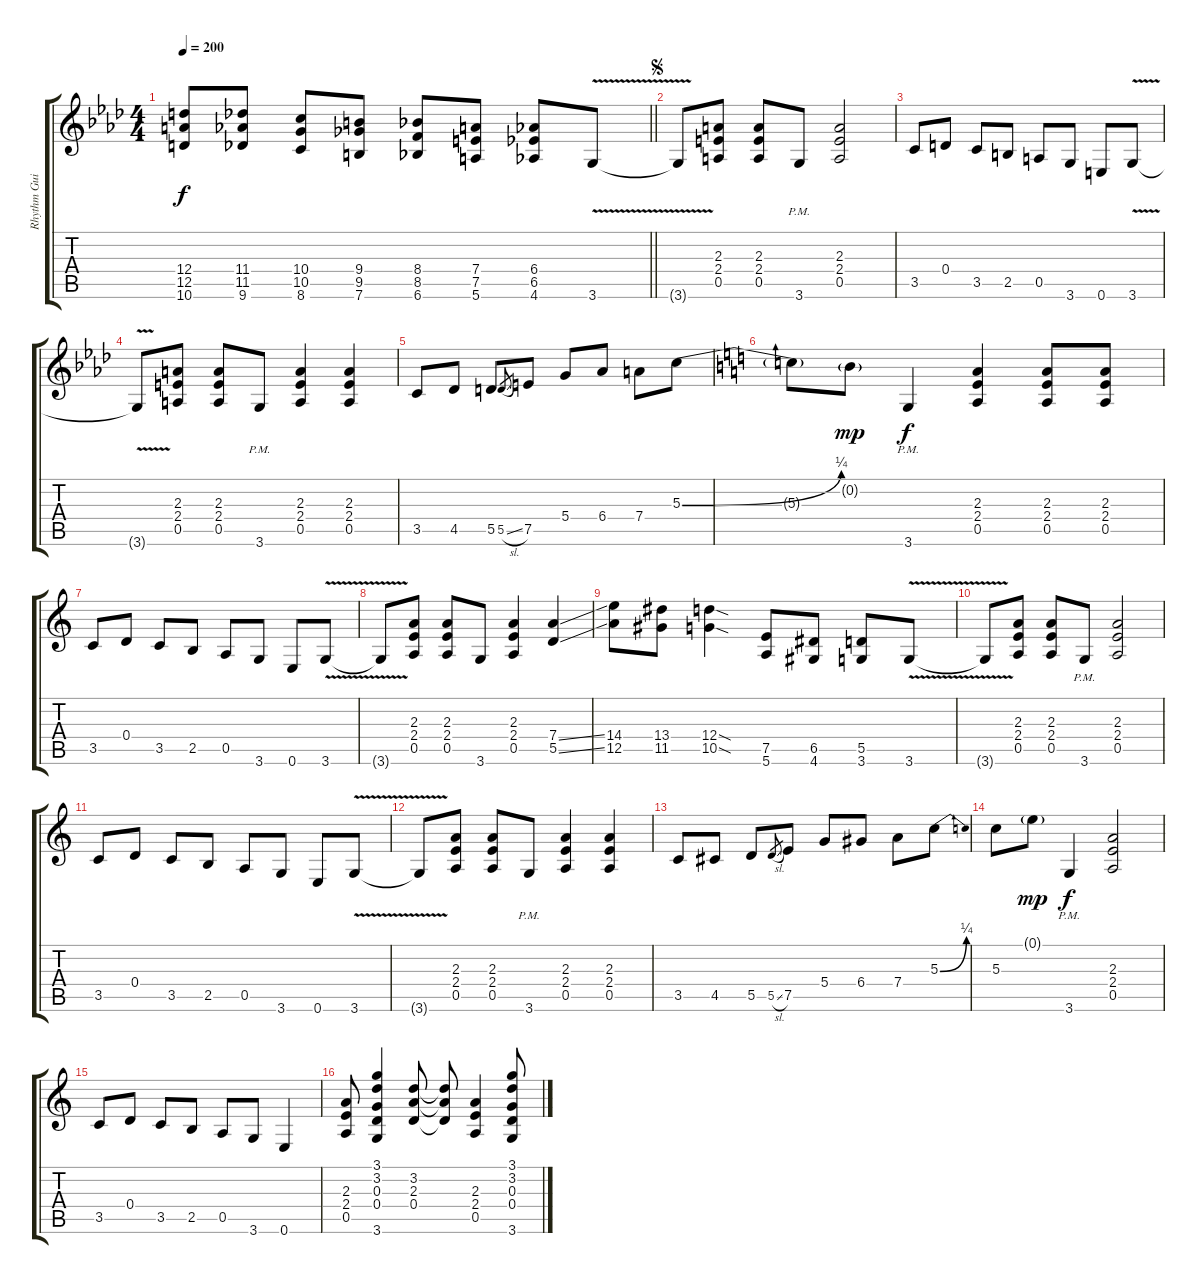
\track ("Rhythm Guitar - Steve Vai" "Rhythm Gui") {instrument distortionguitar}
\staff {score tabs}
\tuning (E4 B3 G3 D3 A2 E2) {hide}
\ts (4 4)
\tempo 200
\clef g2
\barLineRight lightlight
\ks ab
(12.4 12.5 10.6).8{dy f} (11.4 11.5 9.6).8 (10.4 10.5 8.6).8 (9.4 9.5 7.6).8 (8.4 8.5 6.6).8 (7.4 7.5 5.6).8 (6.4 6.5 4.6).8 3.6{v}.8 |
\jump segno
3.6{v t}.8 (2.3 2.4 0.5).8 (2.3 2.4 0.5).8 3.6{pm}.8 (2.3 2.4 0.5).2 |
3.5.8 0.4.8 3.5.8 2.5.8 0.5.8 3.6.8 0.6.8 3.6{v}.8 |
3.6{v t}.8 (2.3 2.4 0.5).8 (2.3 2.4 0.5).8 3.6{pm}.8 (2.3 2.4 0.5).4 (2.3 2.4 0.5).4 |
3.5.8 4.5.8 5.5.8 5.5{sl}.8{gr} 7.5.8 5.4.8 6.4.8 7.4.8 5.3{be (bend 0 0 60 1)}.8 |
\ks c
5.3{t}.8 0.2{g}.8{dy mp} 3.6{pm}.4{dy f} (2.3 2.4 0.5).4 (2.3 2.4 0.5).8 (2.3 2.4 0.5).8 |
3.5.8 0.4.8 3.5.8 2.5.8 0.5.8 3.6.8 0.6.8 3.6{v}.8 |
3.6{v t}.8 (2.3 2.4 0.5).8 (2.3 2.4 0.5).8 3.6.8 (2.3 2.4 0.5).4 (7.4{ss} 5.5{ss}).4 |
(14.4 12.5).8 (13.4 11.5).8 (12.4{sod} 10.5{sod}).4 (7.5 5.6).8 (6.5 4.6).8 (5.5 3.6).8 3.6{v}.8 |
3.6{v t}.8 (2.3 2.4 0.5).8 (2.3 2.4 0.5).8 3.6{pm}.8 (2.3 2.4 0.5).2 |
3.5.8 0.4.8 3.5.8 2.5.8 0.5.8 3.6.8 0.6.8 3.6{v}.8 |
3.6{v t}.8 (2.3 2.4 0.5).8 (2.3 2.4 0.5).8 3.6{pm}.8 (2.3 2.4 0.5).4 (2.3 2.4 0.5).4 |
3.5.8 4.5.8 5.5.8 5.5{sl}.8{gr} 7.5.8 5.4.8 6.4.8 7.4.8 5.3{be (bend 0 0 60 1)}.8 |
5.3.8 0.1{g}.8{dy mp} 3.6{pm}.4{dy f} (2.3 2.4 0.5).2 |
3.5.8 0.4.8 3.5.8 2.5.8 0.5.8 3.6.8 0.6.4 |
(2.3 2.4 0.5).8 (3.1 3.2 0.3 0.4 3.6).4 (3.2 2.3 0.4).8 (3.2{t} 2.3{t} 0.4{t}).8 (2.3 2.4 0.5).4 (3.1 3.2 0.3 0.4 3.6).8
